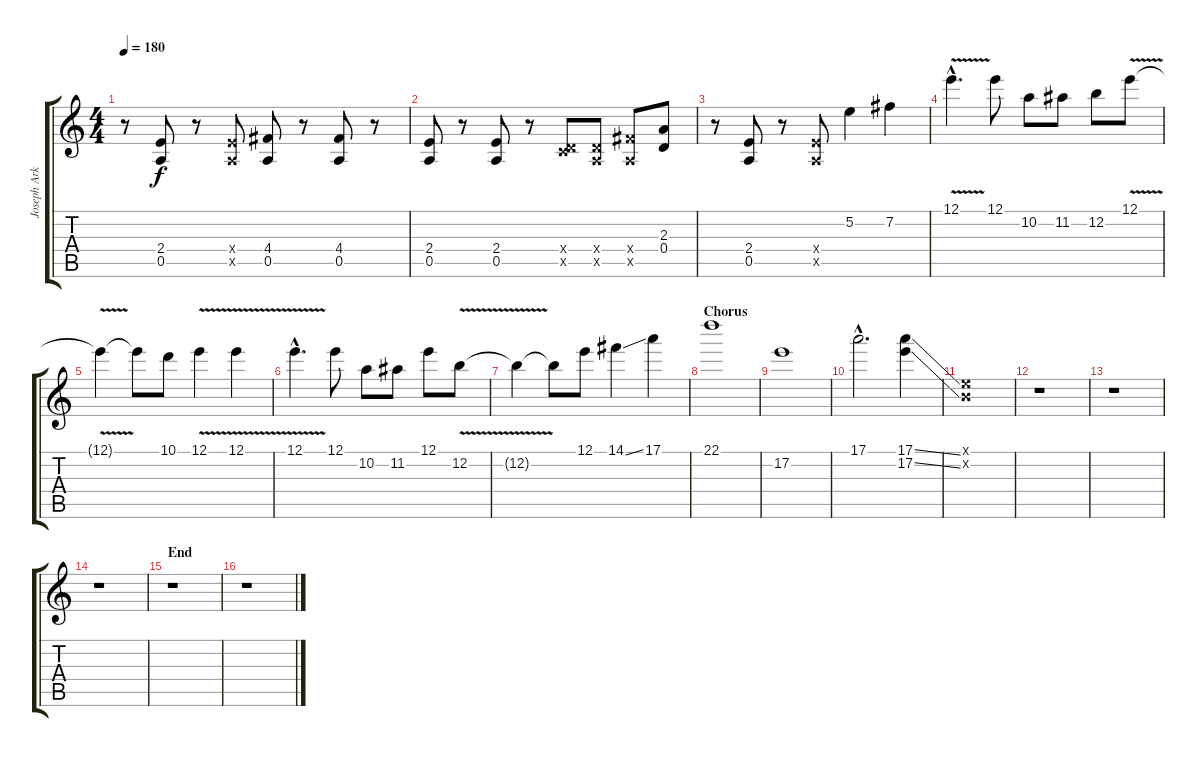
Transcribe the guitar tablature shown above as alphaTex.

\track ("Joseph Arkansas" "Joseph Ark") {instrument distortionguitar}
\staff {score tabs}
\tuning (E4 B3 G3 D3 A2 E2) {hide}
\ts (4 4)
\tempo 180
\clef g2
\ks c
r.8{dy f} (2.4 0.5).8 r.8 (2.4{x} 0.5{x}).8 (4.4 0.5).8 r.8 (4.4 0.5).8 r.8 |
(2.4 0.5).8 r.8 (2.4 0.5).8 r.8 (0.4{x} 3.5{x}).8 (0.4{x} 0.5{x}).8 (4.4{x} 0.5{x}).8 (2.3 0.4).8 |
r.8 (2.4 0.5).8 r.8 (2.4{x} 0.5{x}).8 5.2.4 7.2.4 |
12.1{v hac}.4{d} 12.1.8 10.2.8 11.2.8 12.2.8 12.1{v}.8 |
12.1{t}.4 12.1{t}.8 10.1.8 12.1{v}.4 12.1{v}.4 |
12.1{v hac}.4{d} 12.1.8 10.2.8 11.2.8 12.1.8 12.2{v}.8 |
12.2{t}.4 12.2{t}.8 12.1.8 14.1{ss}.4 17.1.4 |
\section ("" "Chorus")
22.1.1 |
17.2.1 |
17.1{hac}.2{d} (17.1{ss} 17.2{ss}).4 |
(0.1{x} 0.2{x}).1 |
r.1 |
r.1 |
r.1 |
\section ("" "End")
r.1 |
r.1
